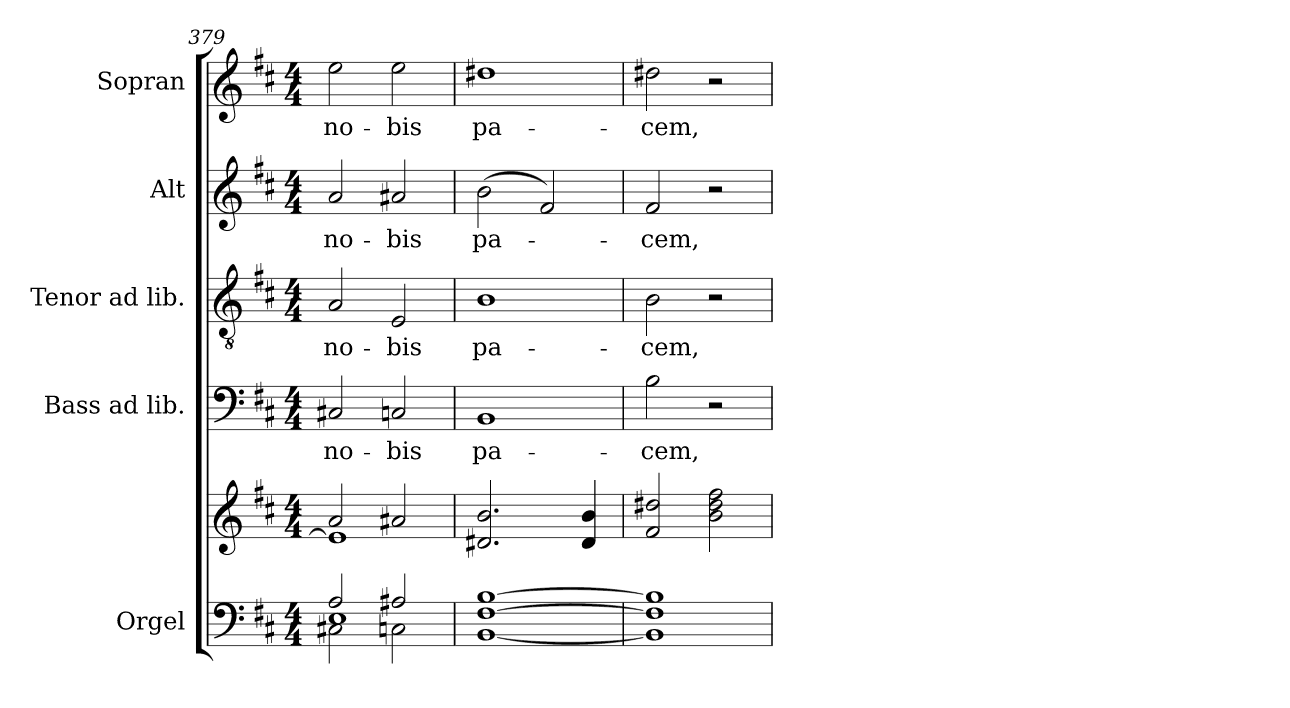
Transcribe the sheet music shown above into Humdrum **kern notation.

**kern	**kern	**kern	**text	**kern	**text	**kern	**text	**kern	**text
*part5	*part5	*part4	*part4	*part3	*part3	*part2	*part2	*part1	*part1
*staff6	*staff5	*staff4	*staff4	*staff3	*staff3	*staff2	*staff2	*staff1	*staff1
*I"Orgel	*	*I"Bass ad lib.	*	*I"Tenor ad lib.	*	*I"Alt	*	*I"Sopran	*
*I'Org.	*	*I'B.	*	*I'T.	*	*I'A.	*	*I'S.	*
*clefF4	*clefG2	*clefF4	*	*clefGv2	*	*clefG2	*	*clefG2	*
*k[f#c#]	*k[f#c#]	*k[f#c#]	*	*k[f#c#]	*	*k[f#c#]	*	*k[f#c#]	*
*D:	*D:	*D:	*	*D:	*	*D:	*	*D:	*
*M4/4	*M4/4	*M4/4	*	*M4/4	*	*M4/4	*	*M4/4	*
=379	=379	=379	=379	=379	=379	=379	=379	=379	=379
*^	*^	*	*	*	*	*	*	*	*
*	*^	*	*	*	*	*	*	*	*	*	*
!	!	!	!	!	!	!LO:LY:b	!	!LO:LY:b	!	!LO:LY:b	!	!LO:LY:b
2A/	2C#X\	1E	2a/	1e]	2C#X/	no-	2A/	no-	2a/	no-	2ee\	no-
!	!	!	!	!	!	!LO:LY:b	!	!LO:LY:b	!	!LO:LY:b	!	!LO:LY:b
2A#X/	2Cn\	.	2a#X/	.	2Cn/	-bis	2E/	-bis	2a#X/	-bis	2ee\	-bis
*	*v	*v	*	*	*	*	*	*	*	*	*	*
*	*	*v	*v	*	*	*	*	*	*	*	*
=380	=380	=380	=380	=380	=380	=380	=380	=380	=380	=380
!	!	!	!	!LO:LY:b	!	!LO:LY:b	!	!LO:LY:b	!	!LO:LY:b
*v	*v	*	*	*	*	*	*	*	*	*
[1BB [1F# [1B	2.d#X/ 2.b/	1BB	pa-	1B	pa-	(>2b\	pa-	1dd#X	pa-
.	.	.	.	.	.	2f#/)	.	.	.
.	4d#/ 4b/	.	.	.	.	.	.	.	.
!!LO:LB:g=z
=381	=381	=381	=381	=381	=381	=381	=381	=381	=381
!	!	!	!LO:LY:b	!	!LO:LY:b	!	!LO:LY:b	!	!LO:LY:b
1BB] 1F#] 1B]	2f#/ 2dd#X/	2B\	-cem,	2B\	-cem,	2f#/	-cem,	2dd#X\	-cem,
.	2b\ 2dd#\ 2ff#\	2r	.	2r	.	2r	.	2r	.
=	=	=	=	=	=	=	=	=	=
*-	*-	*-	*-	*-	*-	*-	*-	*-	*-
